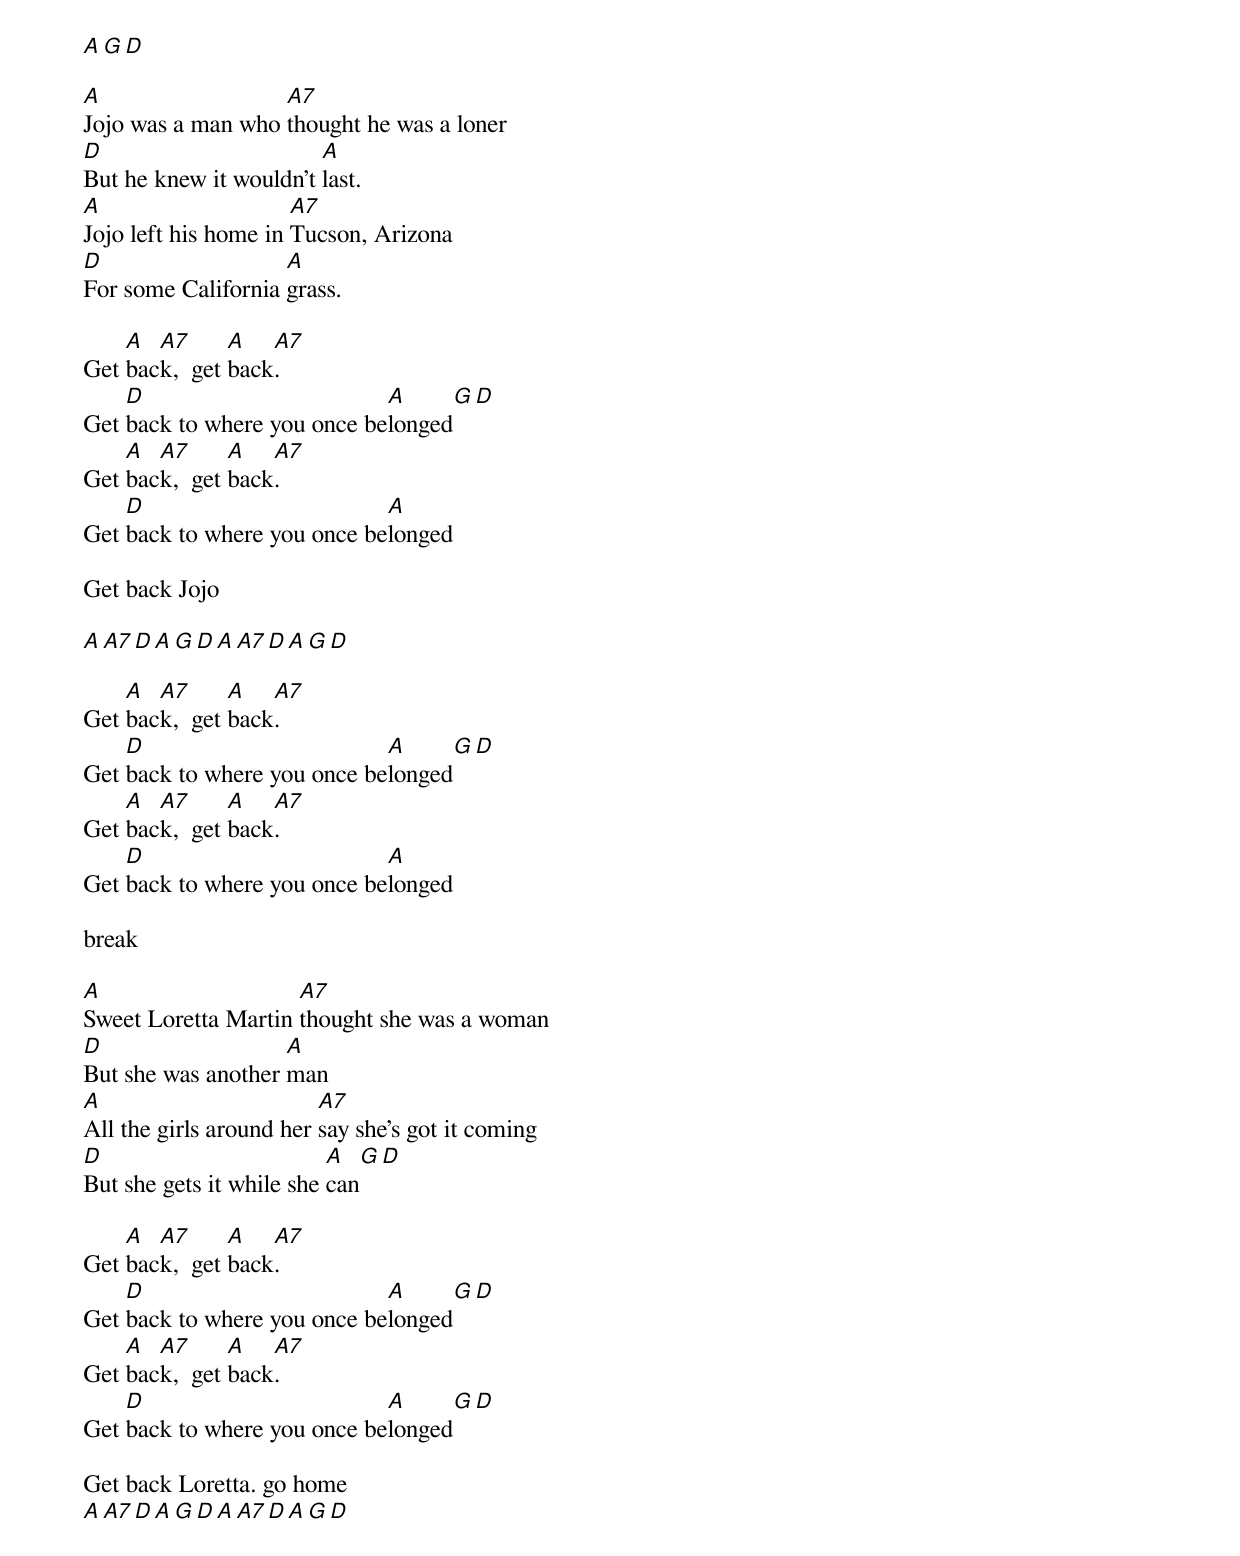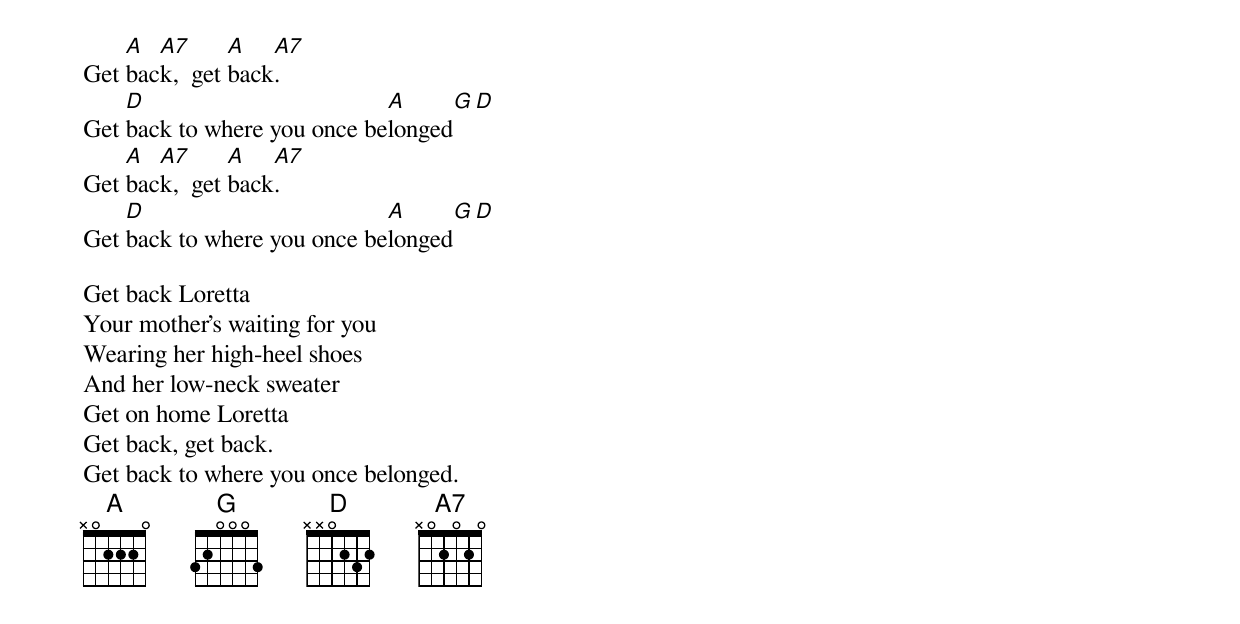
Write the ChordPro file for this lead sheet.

[A][G][D]

[A]Jojo was a man who [A7]thought he was a loner
[D]But he knew it wouldn't [A]last.
[A]Jojo left his home in [A7]Tucson, Arizona
[D]For some California [A]grass.

Get [A]bac[A7]k,  get [A]back[A7].
Get [D]back to where you once be[A]longed[G][D]
Get [A]bac[A7]k,  get [A]back[A7].
Get [D]back to where you once be[A]longed

Get back Jojo

[A][A7][D][A][G][D][A][A7][D][A][G][D]

Get [A]bac[A7]k,  get [A]back[A7].
Get [D]back to where you once be[A]longed[G][D]
Get [A]bac[A7]k,  get [A]back[A7].
Get [D]back to where you once be[A]longed

break

[A]Sweet Loretta Martin [A7]thought she was a woman
[D]But she was another [A]man
[A]All the girls around her [A7]say she's got it coming
[D]But she gets it while she [A]can[G][D]

Get [A]bac[A7]k,  get [A]back[A7].
Get [D]back to where you once be[A]longed[G][D]
Get [A]bac[A7]k,  get [A]back[A7].
Get [D]back to where you once be[A]longed[G][D]

Get back Loretta. go home
[A][A7][D][A][G][D][A][A7][D][A][G][D]

Get [A]bac[A7]k,  get [A]back[A7].
Get [D]back to where you once be[A]longed[G][D]
Get [A]bac[A7]k,  get [A]back[A7].
Get [D]back to where you once be[A]longed[G][D]

Get back Loretta
Your mother's waiting for you
Wearing her high-heel shoes
And her low-neck sweater
Get on home Loretta
Get back, get back.
Get back to where you once belonged.
